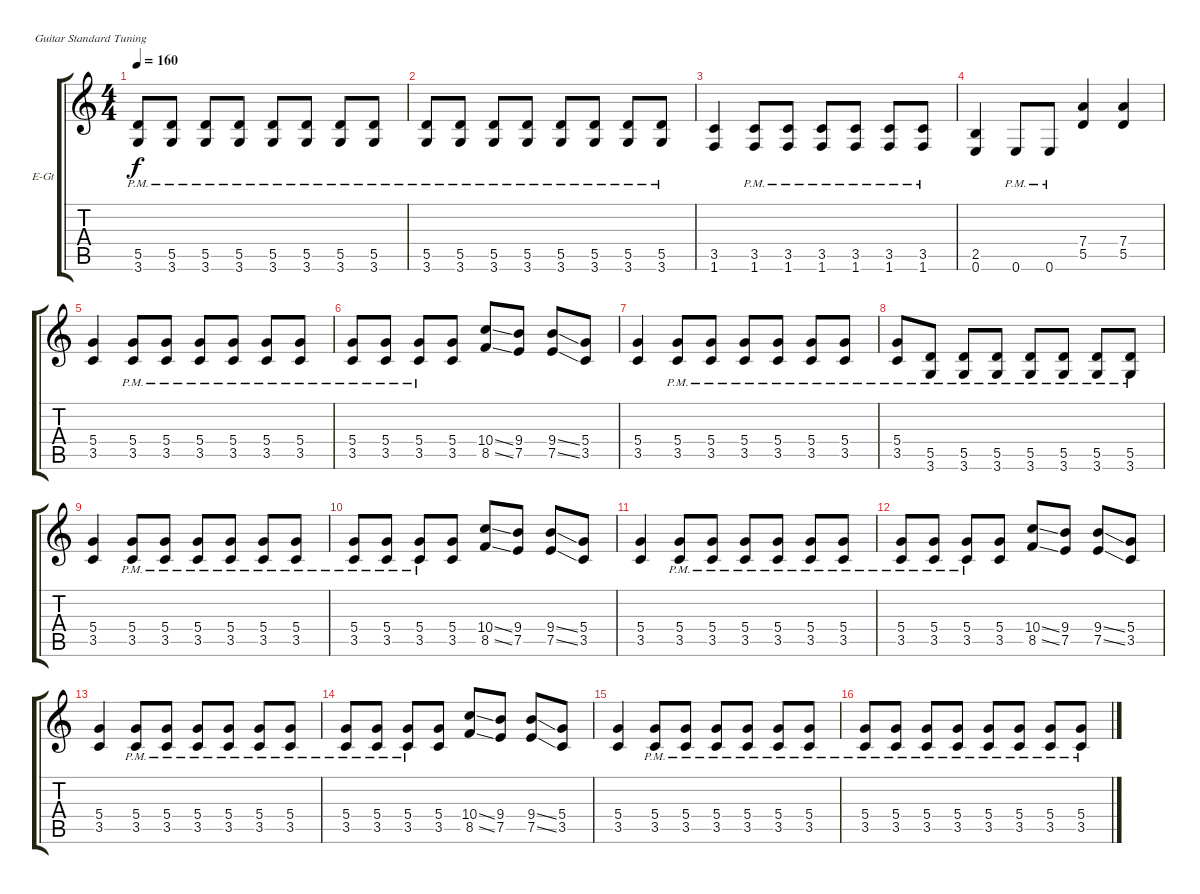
\bracketExtendMode groupsimilarinstruments
\firstSystemTrackNameOrientation horizontal
\otherSystemsTrackNameOrientation horizontal
\track ("Spur 1" "E-Gt") {instrument distortionguitar}
\staff {score tabs}
\tuning (E4 B3 G3 D3 A2 E2)
\ts (4 4)
\tempo 160
\clef g2
\ks c
(5.5{pm} 3.6{pm}).8{dy f} (5.5{pm} 3.6{pm}).8 (5.5{pm} 3.6{pm}).8 (5.5{pm} 3.6{pm}).8 (5.5{pm} 3.6{pm}).8 (5.5{pm} 3.6{pm}).8 (5.5{pm} 3.6{pm}).8 (5.5{pm} 3.6{pm}).8 |
(5.5{pm} 3.6{pm}).8 (5.5{pm} 3.6{pm}).8 (5.5{pm} 3.6{pm}).8 (5.5{pm} 3.6{pm}).8 (5.5{pm} 3.6{pm}).8 (5.5{pm} 3.6{pm}).8 (5.5{pm} 3.6{pm}).8 (3.6{pm} 5.5{pm}).8 |
(3.5 1.6).4 (3.5{pm} 1.6{pm}).8 (3.5{pm} 1.6{pm}).8 (3.5{pm} 1.6{pm}).8 (3.5{pm} 1.6{pm}).8 (3.5{pm} 1.6{pm}).8 (3.5{pm} 1.6{pm}).8 |
(2.5 0.6).4 0.6{pm}.8 0.6{pm}.8 (5.5 7.4).4 (5.5 7.4).4 |
(5.4 3.5).4 (5.4{pm} 3.5{pm}).8 (5.4{pm} 3.5{pm}).8 (5.4{pm} 3.5{pm}).8 (5.4{pm} 3.5{pm}).8 (5.4{pm} 3.5{pm}).8 (5.4{pm} 3.5{pm}).8 |
(5.4{pm} 3.5{pm}).8 (5.4{pm} 3.5{pm}).8 (5.4{pm} 3.5{pm}).8 (5.4 3.5).8 (10.4{ss} 8.5{ss}).8 (9.4 7.5).8 (9.4{ss} 7.5{ss}).8 (5.4 3.5).8 |
(5.4 3.5).4 (5.4{pm} 3.5{pm}).8 (5.4{pm} 3.5{pm}).8 (5.4{pm} 3.5{pm}).8 (5.4{pm} 3.5{pm}).8 (5.4{pm} 3.5{pm}).8 (5.4{pm} 3.5{pm}).8 |
(3.5{pm} 5.4{pm}).8 (5.5{pm} 3.6{pm}).8 (5.5{pm} 3.6{pm}).8 (5.5{pm} 3.6{pm}).8 (5.5{pm} 3.6{pm}).8 (5.5{pm} 3.6{pm}).8 (5.5{pm} 3.6{pm}).8 (5.5{pm} 3.6{pm}).8 |
(5.4 3.5).4 (5.4{pm} 3.5{pm}).8 (5.4{pm} 3.5{pm}).8 (5.4{pm} 3.5{pm}).8 (5.4{pm} 3.5{pm}).8 (5.4{pm} 3.5{pm}).8 (5.4{pm} 3.5{pm}).8 |
(5.4{pm} 3.5{pm}).8 (5.4{pm} 3.5{pm}).8 (5.4{pm} 3.5{pm}).8 (5.4 3.5).8 (10.4{ss} 8.5{ss}).8 (9.4 7.5).8 (9.4{ss} 7.5{ss}).8 (5.4 3.5).8 |
(5.4 3.5).4 (5.4{pm} 3.5{pm}).8 (5.4{pm} 3.5{pm}).8 (5.4{pm} 3.5{pm}).8 (5.4{pm} 3.5{pm}).8 (5.4{pm} 3.5{pm}).8 (5.4{pm} 3.5{pm}).8 |
(5.4{pm} 3.5{pm}).8 (5.4{pm} 3.5{pm}).8 (5.4{pm} 3.5{pm}).8 (5.4 3.5).8 (10.4{ss} 8.5{ss}).8 (9.4 7.5).8 (9.4{ss} 7.5{ss}).8 (5.4 3.5).8 |
(5.4 3.5).4 (5.4{pm} 3.5{pm}).8 (5.4{pm} 3.5{pm}).8 (5.4{pm} 3.5{pm}).8 (5.4{pm} 3.5{pm}).8 (5.4{pm} 3.5{pm}).8 (5.4{pm} 3.5{pm}).8 |
(5.4{pm} 3.5{pm}).8 (5.4{pm} 3.5{pm}).8 (5.4{pm} 3.5{pm}).8 (5.4 3.5).8 (10.4{ss} 8.5{ss}).8 (9.4 7.5).8 (9.4{ss} 7.5{ss}).8 (5.4 3.5).8 |
(5.4 3.5).4 (5.4{pm} 3.5{pm}).8 (5.4{pm} 3.5{pm}).8 (5.4{pm} 3.5{pm}).8 (5.4{pm} 3.5{pm}).8 (5.4{pm} 3.5{pm}).8 (5.4{pm} 3.5{pm}).8 |
(5.4{pm} 3.5{pm}).8 (5.4{pm} 3.5{pm}).8 (5.4{pm} 3.5{pm}).8 (5.4{pm} 3.5{pm}).8 (5.4{pm} 3.5{pm}).8 (5.4{pm} 3.5{pm}).8 (5.4{pm} 3.5{pm}).8 (5.4{pm} 3.5{pm}).8
